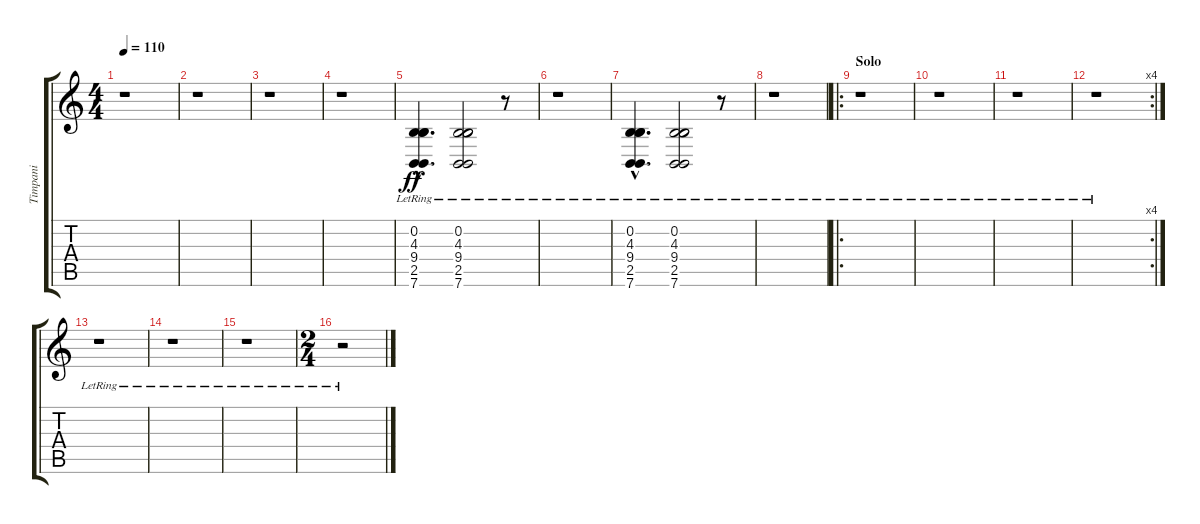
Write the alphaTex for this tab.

\track ("Timpani" "Timpani") {instrument timpani}
\staff {score tabs}
\tuning (E4 B3 G3 D3 A2 E2) {hide}
\ts (4 4)
\tempo 110
\clef g2
\ks c
r.1{dy ff} |
r.1 |
r.1 |
r.1 |
(0.2{hac lr} 4.3{hac} 9.4{hac lr} 2.5{hac lr} 7.6{hac lr}).4{d} (0.2{lr} 4.3{lr} 9.4 2.5{lr} 7.6{lr}).2 r.8 |
r.1 |
(0.2{hac lr} 4.3{hac} 9.4{hac lr} 2.5{hac lr} 7.6{hac lr}).4{d} (0.2{lr} 4.3{lr} 9.4 2.5{lr} 7.6{lr}).2 r.8 |
r.1 |
\ro
\section ("" "Solo")
r.1 |
r.1 |
r.1 |
\rc 4
r.1 |
r.1 |
r.1 |
r.1 |
\ts (2 4)
r.2
